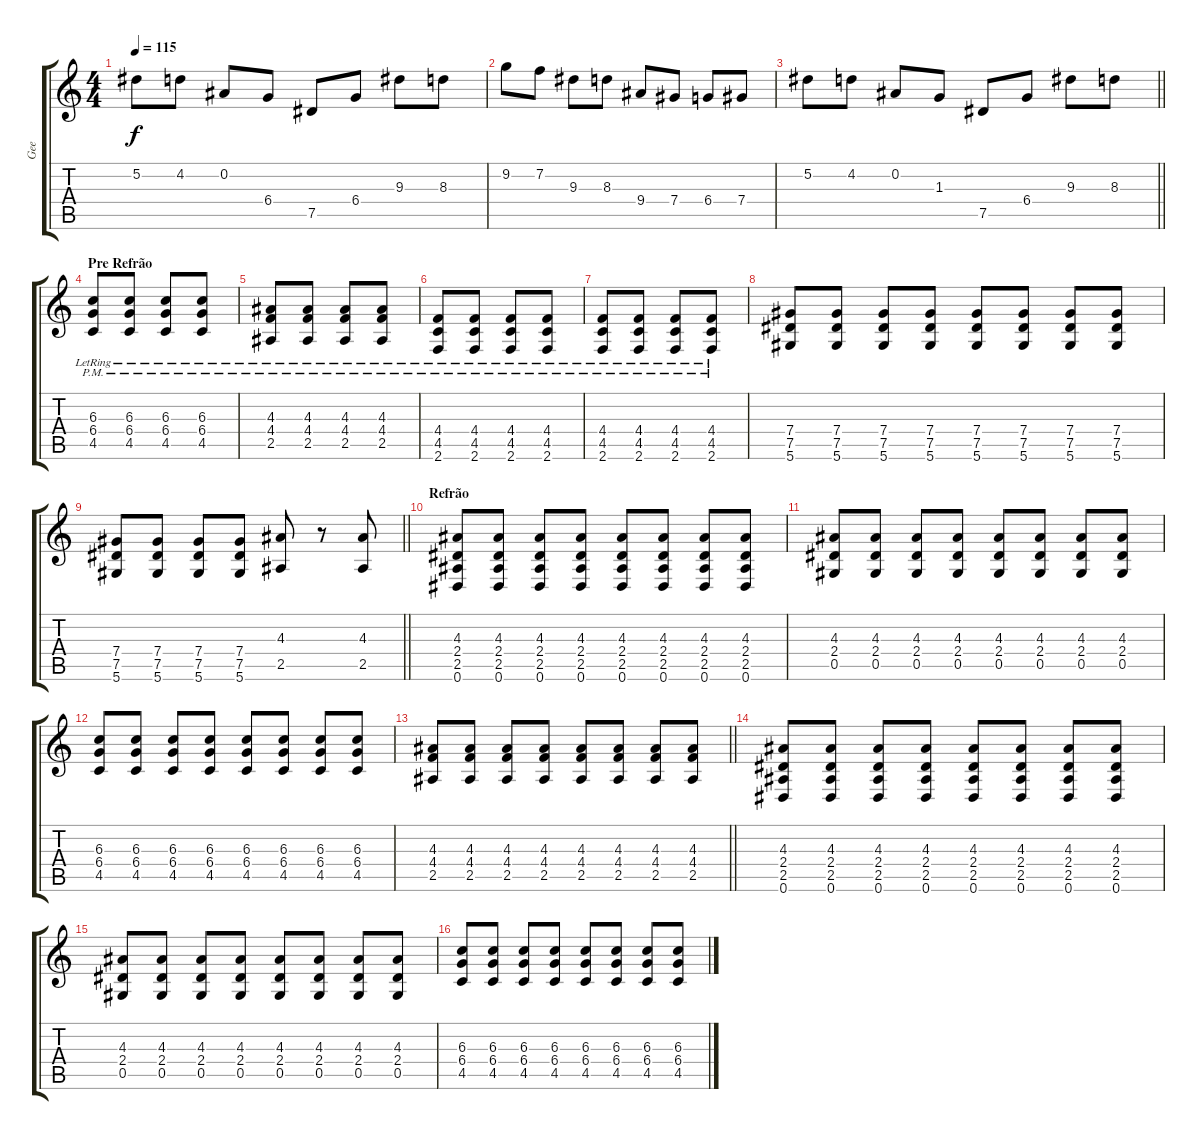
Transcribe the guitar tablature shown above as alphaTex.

\track ("Gee" "Gee") {instrument overdrivenguitar}
\staff {score tabs}
\tuning (Eb4 Bb3 Gb3 Db3 Ab2 Eb2) {hide}
\ts (4 4)
\tempo 115
\clef g2
\ks c
5.2.8{dy f} 4.2.8 0.2.8 6.4.8 7.5.8 6.4.8 9.3.8 8.3.8 |
9.2.8 7.2.8 9.3.8 8.3.8 9.4.8 7.4.8 6.4.8 7.4.8 |
\barLineRight lightlight
5.2.8 4.2.8 0.2.8 1.3.8 7.5.8 6.4.8 9.3.8 8.3.8 |
\section ("" "Pre Refrão")
(6.3{pm lr} 6.4{pm lr} 4.5).8{instrument overdrivenguitar} (6.3{pm lr} 6.4{pm lr} 4.5{pm lr}).8 (6.3{pm lr} 6.4{pm lr} 4.5{pm lr}).8 (6.3{pm lr} 6.4{pm lr} 4.5{pm lr}).8 |
(4.3{pm lr} 4.4{pm lr} 2.5{pm lr}).8 (4.3{pm lr} 4.4{pm lr} 2.5{pm lr}).8 (4.3{pm lr} 4.4{pm lr} 2.5{pm lr}).8 (4.3{pm lr} 4.4{pm lr} 2.5{pm lr}).8 |
(4.4{pm lr} 4.5{pm lr} 2.6{pm lr}).8 (4.4{pm lr} 4.5{pm lr} 2.6{pm lr}).8 (4.4{pm lr} 4.5{pm lr} 2.6{pm lr}).8 (4.4{pm lr} 4.5{pm lr} 2.6{pm lr}).8 |
(4.4{pm lr} 4.5{pm lr} 2.6{pm lr}).8 (4.4{pm lr} 4.5{pm lr} 2.6{pm lr}).8 (4.4{pm lr} 4.5{pm lr} 2.6{pm lr}).8 (4.4{pm lr} 4.5{pm lr} 2.6{pm lr}).8 |
(7.4 7.5 5.6).8 (7.4 7.5 5.6).8 (7.4 7.5 5.6).8 (7.4 7.5 5.6).8 (7.4 7.5 5.6).8 (7.4 7.5 5.6).8 (7.4 7.5 5.6).8 (7.4 7.5 5.6).8 |
\barLineRight lightlight
(7.4 7.5 5.6).8 (7.4 7.5 5.6).8 (7.4 7.5 5.6).8 (7.4 7.5 5.6).8 (4.3 2.5).8 r.8 (4.3 2.5).8 |
\section ("" "Refrão")
(4.3 2.4 2.5 0.6).8 (4.3 2.4 2.5 0.6).8 (4.3 2.4 2.5 0.6).8 (4.3 2.4 2.5 0.6).8 (4.3 2.4 2.5 0.6).8 (4.3 2.4 2.5 0.6).8 (4.3 2.4 2.5 0.6).8 (4.3 2.4 2.5 0.6).8 |
(4.3 2.4 0.5).8 (4.3 2.4 0.5).8 (4.3 2.4 0.5).8 (4.3 2.4 0.5).8 (4.3 2.4 0.5).8 (4.3 2.4 0.5).8 (4.3 2.4 0.5).8 (4.3 2.4 0.5).8 |
(6.3 6.4 4.5).8 (6.3 6.4 4.5).8 (6.3 6.4 4.5).8 (6.3 6.4 4.5).8 (6.3 6.4 4.5).8 (6.3 6.4 4.5).8 (6.3 6.4 4.5).8 (6.3 6.4 4.5).8 |
\barLineRight lightlight
(4.3 4.4 2.5).8 (4.3 4.4 2.5).8 (4.3 4.4 2.5).8 (4.3 4.4 2.5).8 (4.3 4.4 2.5).8 (4.3 4.4 2.5).8 (4.3 4.4 2.5).8 (4.3 4.4 2.5).8 |
(4.3 2.4 2.5 0.6).8 (4.3 2.4 2.5 0.6).8 (4.3 2.4 2.5 0.6).8 (4.3 2.4 2.5 0.6).8 (4.3 2.4 2.5 0.6).8 (4.3 2.4 2.5 0.6).8 (4.3 2.4 2.5 0.6).8 (4.3 2.4 2.5 0.6).8 |
(4.3 2.4 0.5).8 (4.3 2.4 0.5).8 (4.3 2.4 0.5).8 (4.3 2.4 0.5).8 (4.3 2.4 0.5).8 (4.3 2.4 0.5).8 (4.3 2.4 0.5).8 (4.3 2.4 0.5).8 |
(6.3 6.4 4.5).8 (6.3 6.4 4.5).8 (6.3 6.4 4.5).8 (6.3 6.4 4.5).8 (6.3 6.4 4.5).8 (6.3 6.4 4.5).8 (6.3 6.4 4.5).8 (6.3 6.4 4.5).8
